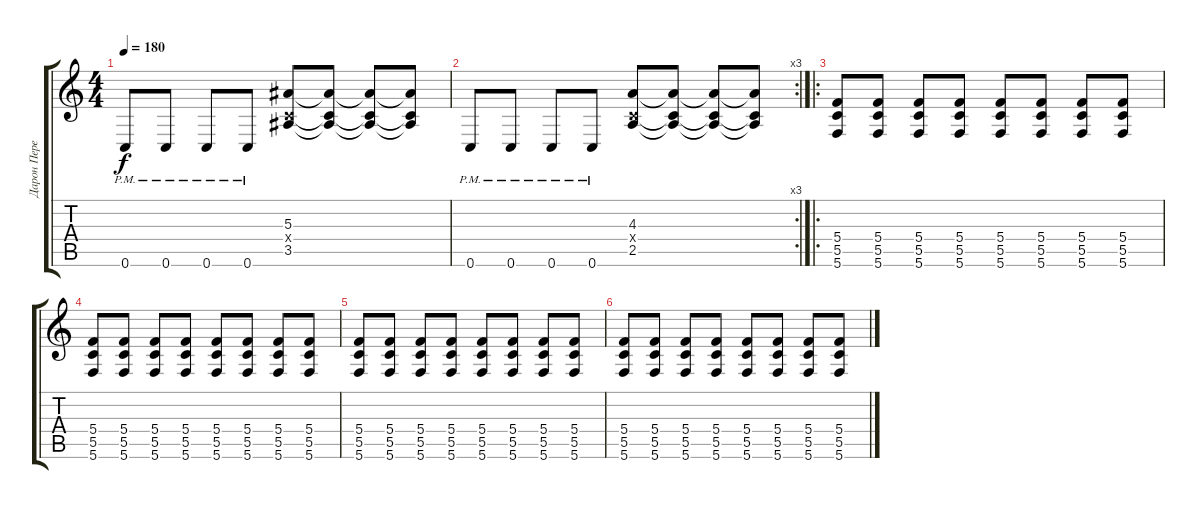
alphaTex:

\track ("Дарон Перегруз" "Дарон Пере") {instrument distortionguitar}
\staff {score tabs}
\tuning (D4 A3 F3 C3 G2 C2) {hide}
\ts (4 4)
\tempo 180
\clef g2
\ks c
0.6{pm}.8{dy f} 0.6{pm}.8 0.6{pm}.8 0.6{pm}.8 (5.3 0.4{x} 3.5).8 (5.3{t} 0.4{t} 3.5{t}).8 (5.3{t} 0.4{t} 3.5{t}).8 (5.3{t} 0.4{t} 3.5{t}).8 |
\rc 3
0.6{pm}.8 0.6{pm}.8 0.6{pm}.8 0.6{pm}.8 (4.3 0.4{x} 2.5).8 (4.3{t} 0.4{t} 2.5{t}).8 (4.3{t} 0.4{t} 2.5{t}).8 (4.3{t} 0.4{t} 2.5{t}).8 |
\ro
(5.4 5.5 5.6).8 (5.4 5.5 5.6).8 (5.4 5.5 5.6).8 (5.4 5.5 5.6).8 (5.4 5.5 5.6).8 (5.4 5.5 5.6).8 (5.4 5.5 5.6).8 (5.4 5.5 5.6).8 |
(5.4 5.5 5.6).8 (5.4 5.5 5.6).8 (5.4 5.5 5.6).8 (5.4 5.5 5.6).8 (5.4 5.5 5.6).8 (5.4 5.5 5.6).8 (5.4 5.5 5.6).8 (5.4 5.5 5.6).8 |
(5.4 5.5 5.6).8 (5.4 5.5 5.6).8 (5.4 5.5 5.6).8 (5.4 5.5 5.6).8 (5.4 5.5 5.6).8 (5.4 5.5 5.6).8 (5.4 5.5 5.6).8 (5.4 5.5 5.6).8 |
(5.4 5.5 5.6).8 (5.4 5.5 5.6).8 (5.4 5.5 5.6).8 (5.4 5.5 5.6).8 (5.4 5.5 5.6).8 (5.4 5.5 5.6).8 (5.4 5.5 5.6).8 (5.4 5.5 5.6).8
